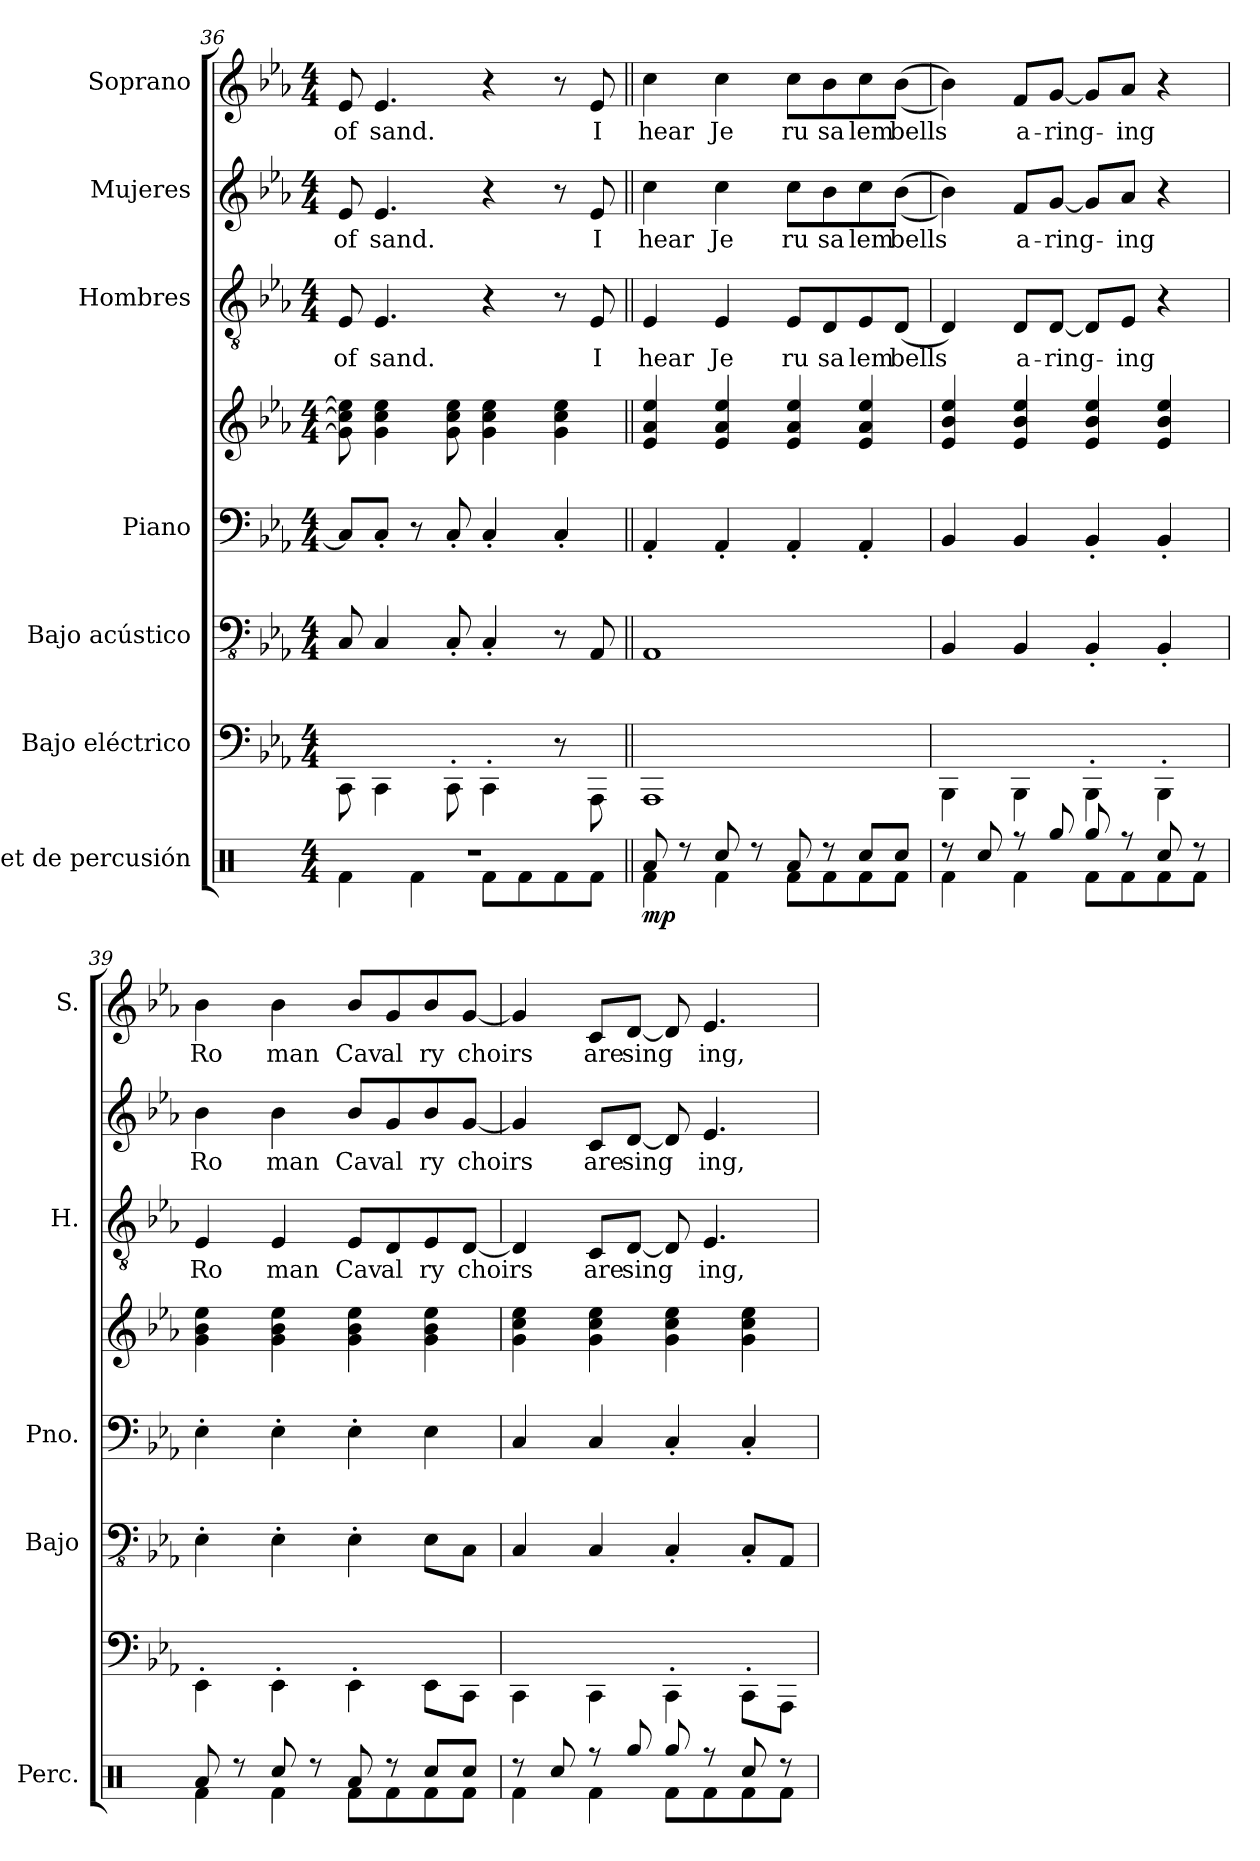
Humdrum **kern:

**kern	**dynam	**kern	**kern	**kern	**kern	**kern	**text	**kern	**text	**kern	**text
*part7	*part7	*part6	*part5	*part4	*part4	*part3	*part3	*part2	*part2	*part1	*part1
*staff8	*staff8	*staff7	*staff6	*staff5	*staff4	*staff3	*staff3	*staff2	*staff2	*staff1	*staff1
*I"Set de percusión	*	*I"Bajo eléctrico	*I"Bajo acústico	*I"Piano	*	*I"Hombres	*	*I"Mujeres	*	*I"Soprano	*
*I'Perc.	*	*	*I'Bajo	*I'Pno.	*	*I'H.	*	*	*	*I'S.	*
*clefX	*	*	*clefFv4	*clefF4	*clefG2	*clefGv2	*	*clefG2	*	*clefG2	*
*	*	*ITrd7c12	*	*	*	*	*	*	*	*	*
*k[]	*	*k[b-e-a-]	*k[b-e-a-]	*k[b-e-a-]	*k[b-e-a-]	*k[b-e-a-]	*	*k[b-e-a-]	*	*k[b-e-a-]	*
*M4/4	*	*M4/4	*M4/4	*M4/4	*M4/4	*M4/4	*	*M4/4	*	*M4/4	*
=36	=36	=36	=36	=36	=36	=36	=36	=36	=36	=36	=36
*^	*	*	*	*	*	*	*	*	*	*	*
!	!	!	!	!	!	!	!	!LO:LY:b	!	!LO:LY:b	!	!LO:LY:b
1r	4Rf\	.	8CCC\	8CC/	8C/L]	8g\] 8cc\] 8ee-\]	8E-/	of	8e-/	of	8e-/	of
!	!	!	!	!	!	!	!	!LO:LY:b	!	!LO:LY:b	!	!LO:LY:b
.	.	.	4CCC\	4CC/	8C'/J	4g\ 4cc\ 4ee-\	4.E-/	sand.	4.e-/	sand.	4.e-/	sand.
.	4Rf\	.	.	.	8r	.	.	.	.	.	.	.
.	.	.	8CCC'\	8CC'/	8C'/	8g\ 8cc\ 8ee-\	.	.	.	.	.	.
.	8Rf\L	.	4CCC'\	4CC'/	4C'/	4g\ 4cc\ 4ee-\	4r	.	4r	.	4r	.
.	8Rf\	.	.	.	.	.	.	.	.	.	.	.
.	8Rf\	.	8r	8r	4C'/	4g\ 4cc\ 4ee-\	8r	.	8r	.	8r	.
!	!	!	!	!	!	!	!	!LO:LY:b	!	!LO:LY:b	!	!LO:LY:b
.	8Rf\J	.	8AAAA-\	8AAA-/	.	.	8E-/	I	8e-/	I	8e-/	I
=37||	=37||	=37||	=37||	=37||	=37||	=37||	=37||	=37||	=37||	=37||	=37||	=37||
!	!	!LO:DY:b	!	!	!	!	!	!LO:LY:b	!	!LO:LY:b	!	!LO:LY:b
8Ra/	4Rf\	mp	1AAAA-	1AAA-	4AA-'/	4e-/ 4a-/ 4ee-/	4E-/	hear	4cc\	hear	4cc\	hear
8r	.	.	.	.	.	.	.	.	.	.	.	.
!	!	!	!	!	!	!	!	!LO:LY:b	!	!LO:LY:b	!	!LO:LY:b
8Rcc/	4Rf\	.	.	.	4AA-'/	4e-/ 4a-/ 4ee-/	4E-/	Je	4cc\	Je	4cc\	Je
8r	.	.	.	.	.	.	.	.	.	.	.	.
!	!	!	!	!	!	!	!	!LO:LY:b	!	!LO:LY:b	!	!LO:LY:b
8Ra/	8Rf\L	.	.	.	4AA-'/	4e-/ 4a-/ 4ee-/	8E-/L	ru	8cc\L	ru	8cc\L	ru
!	!	!	!	!	!	!	!	!LO:LY:b	!	!LO:LY:b	!	!LO:LY:b
8r	8Rf\	.	.	.	.	.	8D/	sa	8b-\	sa	8b-\	sa
!	!	!	!	!	!	!	!	!LO:LY:b	!	!LO:LY:b	!	!LO:LY:b
8Rcc/L	8Rf\	.	.	.	4AA-'/	4e-/ 4a-/ 4ee-/	8E-/	lem	8cc\	lem	8cc\	lem
!	!	!	!	!	!	!	!	!LO:LY:b	!	!LO:LY:b	!	!LO:LY:b
8Rcc/J	8Rf\J	.	.	.	.	.	(8D/J	bells	((8b-\J	bells	((8b-\J	bells
=38	=38	=38	=38	=38	=38	=38	=38	=38	=38	=38	=38	=38
8r	4Rf\	.	4BBBB-\	4BBB-/	4BB-/	4e-/ 4b-/ 4ee-/	4D/)	.	4b-\))	.	4b-\))	.
8Rcc/	.	.	.	.	.	.	.	.	.	.	.	.
!	!	!	!	!	!	!	!	!LO:LY:b	!	!LO:LY:b	!	!LO:LY:b
8r	4Rf\	.	4BBBB-\	4BBB-/	4BB-/	4e-/ 4b-/ 4ee-/	8D/L	a-	8f/L	a-	8f/L	a-
!	!	!	!	!	!	!	!	!LO:LY:b	!	!LO:LY:b	!	!LO:LY:b
8Rgg/	.	.	.	.	.	.	[8D/J	-ring-	[8g/J	-ring-	[8g/J	-ring-
8Rgg/	8Rf\L	.	4BBBB-'\	4BBB-'/	4BB-'/	4e-/ 4b-/ 4ee-/	8D/L]	.	8g/L]	.	8g/L]	.
!	!	!	!	!	!	!	!	!LO:LY:b	!	!LO:LY:b	!	!LO:LY:b
8r	8Rf\	.	.	.	.	.	8E-/J	-ing	8a-/J	-ing	8a-/J	-ing
8Rcc/	8Rf\	.	4BBBB-'\	4BBB-'/	4BB-'/	4e-/ 4b-/ 4ee-/	4r	.	4r	.	4r	.
8r	8Rf\J	.	.	.	.	.	.	.	.	.	.	.
!!LO:PB:g=z
=39	=39	=39	=39	=39	=39	=39	=39	=39	=39	=39	=39	=39
!	!	!	!	!	!	!	!	!LO:LY:b	!	!LO:LY:b	!	!LO:LY:b
8Ra/	4Rf\	.	4EEE-'\	4EE-'\	4E-'\	4g\ 4b-\ 4ee-\	4E-/	Ro	4b-\	Ro	4b-\	Ro
8r	.	.	.	.	.	.	.	.	.	.	.	.
!	!	!	!	!	!	!	!	!LO:LY:b	!	!LO:LY:b	!	!LO:LY:b
8Rcc/	4Rf\	.	4EEE-'\	4EE-'\	4E-'\	4g\ 4b-\ 4ee-\	4E-/	man	4b-\	man	4b-\	man
8r	.	.	.	.	.	.	.	.	.	.	.	.
!	!	!	!	!	!	!	!	!LO:LY:b	!	!LO:LY:b	!	!LO:LY:b
8Ra/	8Rf\L	.	4EEE-'\	4EE-'\	4E-'\	4g\ 4b-\ 4ee-\	8E-/L	Cav	8b-/L	Cav	8b-/L	Cav
!	!	!	!	!	!	!	!	!LO:LY:b	!	!LO:LY:b	!	!LO:LY:b
8r	8Rf\	.	.	.	.	.	8D/	al	8g/	al	8g/	al
!	!	!	!	!	!	!	!	!LO:LY:b	!	!LO:LY:b	!	!LO:LY:b
8Rcc/L	8Rf\	.	8EEE-\L	8EE-\L	4E-\	4g\ 4b-\ 4ee-\	8E-/	ry	8b-/	ry	8b-/	ry
!	!	!	!	!	!	!	!	!LO:LY:b	!	!LO:LY:b	!	!LO:LY:b
8Rcc/J	8Rf\J	.	8CCC\J	8CC\J	.	.	[8D/J	choirs	[8g/J	choirs	[8g/J	choirs
=40	=40	=40	=40	=40	=40	=40	=40	=40	=40	=40	=40	=40
8r	4Rf\	.	4CCC\	4CC/	4C/	4g\ 4cc\ 4ee-\	4D/]	.	4g/]	.	4g/]	.
8Rcc/	.	.	.	.	.	.	.	.	.	.	.	.
!	!	!	!	!	!	!	!	!LO:LY:b	!	!LO:LY:b	!	!LO:LY:b
8r	4Rf\	.	4CCC\	4CC/	4C/	4g\ 4cc\ 4ee-\	8C/L	are	8c/L	are	8c/L	are
!	!	!	!	!	!	!	!	!LO:LY:b	!	!LO:LY:b	!	!LO:LY:b
8Rgg/	.	.	.	.	.	.	[8D/J	sing	[8d/J	sing	[8d/J	sing
8Rgg/	8Rf\L	.	4CCC'\	4CC'/	4C'/	4g\ 4cc\ 4ee-\	8D/]	.	8d/]	.	8d/]	.
!	!	!	!	!	!	!	!	!LO:LY:b	!	!LO:LY:b	!	!LO:LY:b
8r	8Rf\	.	.	.	.	.	4.E-/	ing,	4.e-/	ing,	4.e-/	ing,
8Rcc/	8Rf\	.	8CCC'\L	8CC'/L	4C'/	4g\ 4cc\ 4ee-\	.	.	.	.	.	.
8r	8Rf\J	.	8AAAA-\J	8AAA-/J	.	.	.	.	.	.	.	.
*v	*v	*	*	*	*	*	*	*	*	*	*	*
=	=	=	=	=	=	=	=	=	=	=	=
*-	*-	*-	*-	*-	*-	*-	*-	*-	*-	*-	*-
